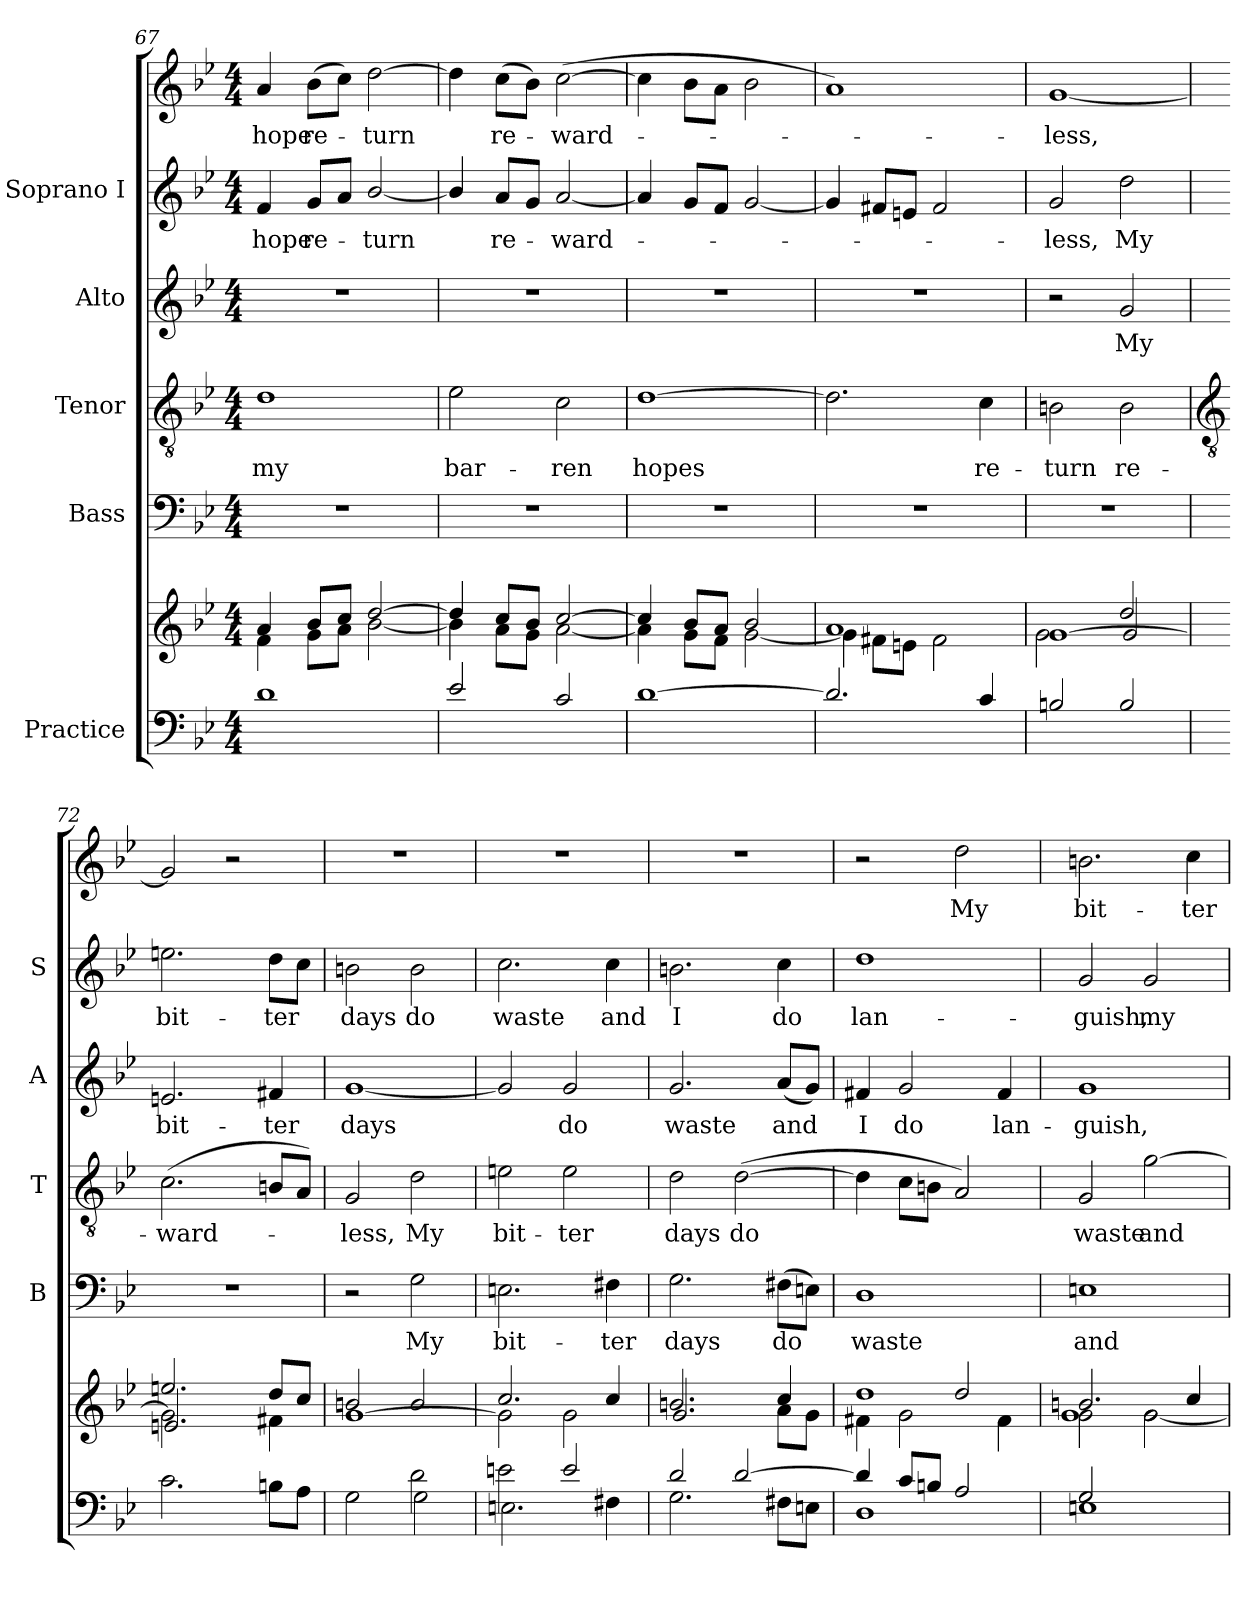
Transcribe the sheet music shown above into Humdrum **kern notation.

**kern	**kern	**kern	**text	**kern	**text	**kern	**text	**kern	**text	**kern	**text
*part5	*part5	*part4	*part4	*part3	*part3	*part2	*part2	*part1	*part1	*part1	*part1
*staff7	*staff6	*staff5	*staff5	*staff4	*staff4	*staff3	*staff3	*staff2	*staff2	*staff1	*staff1
*I"Practice	*	*I"Bass	*	*I"Tenor	*	*I"Alto	*	*I"Soprano I	*	*	*
*	*	*I'B	*	*I'T	*	*I'A	*	*I'S	*	*	*
*clefF4	*clefG2	*clefF4	*	*clefGv2	*	*clefG2	*	*clefG2	*	*clefG2	*
*k[b-e-]	*k[b-e-]	*k[b-e-]	*	*k[b-e-]	*	*k[b-e-]	*	*k[b-e-]	*	*k[b-e-]	*
*B-:	*B-:	*B-:	*	*B-:	*	*B-:	*	*B-:	*	*B-:	*
*M4/4	*M4/4	*M4/4	*	*M4/4	*	*M4/4	*	*M4/4	*	*M4/4	*
=67	=67	=67	=67	=67	=67	=67	=67	=67	=67	=67	=67
*^	*^	*	*	*	*	*	*	*	*	*	*
*	*	*	*^	*	*	*	*	*	*	*	*	*	*
!	!	!	!	!	!	!	!	!LO:LY:b	!	!	!	!LO:LY:b	!	!LO:LY:b
1d	1ryy	4a	4f	1ryy	1r	.	1d	my	1r	.	4f	hope	4a	hope
!	!	!	!	!	!	!	!	!	!	!	!	!LO:LY:b	!	!LO:LY:b
.	.	8b-/L	8gL	.	.	.	.	.	.	.	8gL	re-	(>8b-L	re-
.	.	8cc/J	8aJ	.	.	.	.	.	.	.	8aJ	.	8ccJ)	.
!	!	!	!	!	!	!	!	!	!	!	!	!LO:LY:b	!	!LO:LY:b
.	.	[2dd	[2b-\	.	.	.	.	.	.	.	[2b-/	turn	[2dd	turn
=68	=68	=68	=68	=68	=68	=68	=68	=68	=68	=68	=68	=68	=68	=68
!	!	!	!	!	!	!	!	!LO:LY:b	!	!	!	!	!	!
2e-	1ryy	4dd]	4b-\]	1ryy	1r	.	2e-	bar-	1r	.	4b-/]	.	4dd]	.
!	!	!	!	!	!	!	!	!	!	!	!	!LO:LY:b	!	!LO:LY:b
.	.	8cc/L	8aL	.	.	.	.	.	.	.	8aL	re-	(>8ccL	re-
.	.	8b-/J	8gJ	.	.	.	.	.	.	.	8gJ	.	8b-J)	.
!	!	!	!	!	!	!	!	!LO:LY:b	!	!	!	!LO:LY:b	!	!LO:LY:b
2c	.	[2cc/	[2a	.	.	.	2c	-ren	.	.	[2a	ward-	(>[2cc	ward-
=69	=69	=69	=69	=69	=69	=69	=69	=69	=69	=69	=69	=69	=69	=69
!	!	!	!	!	!	!	!	!LO:LY:b	!	!	!	!	!	!
[1d	1ryy	4cc/]	4a]	1ryy	1r	.	[1d	hopes	1r	.	4a]	.	4cc]	.
.	.	8b-/L	8gL	.	.	.	.	.	.	.	8gL	.	8b-\L	.
.	.	8a/J	8fJ	.	.	.	.	.	.	.	8fJ	.	8a\J	.
.	.	2b-/	[2g	.	.	.	.	.	.	.	[2g	.	2b-	.
=70	=70	=70	=70	=70	=70	=70	=70	=70	=70	=70	=70	=70	=70	=70
2.d]	1ryy	1a	4g\]	1ryy	1r	.	2.d]	.	1r	.	4g]	.	1a)	.
.	.	.	8f#X\L	.	.	.	.	.	.	.	8f#XL	.	.	.
.	.	.	8en\J	.	.	.	.	.	.	.	8enJ	.	.	.
.	.	.	2f#\	.	.	.	.	.	.	.	2f#	.	.	.
!	!	!	!	!	!	!	!	!LO:LY:b	!	!	!	!	!	!
4c	.	.	.	.	.	.	4c	re-	.	.	.	.	.	.
=71	=71	=71	=71	=71	=71	=71	=71	=71	=71	=71	=71	=71	=71	=71
!	!	!	!	!	!	!	!	!LO:LY:b	!	!	!	!LO:LY:b	!	!LO:LY:b
2Bn	1ryy	[1g	2g	2ryy	1r	.	2Bn	-turn	2r	.	2g	less,	[1g	less,
!	!	!	!	!	!	!	!	!LO:LY:b	!	!LO:LY:b	!	!LO:LY:b	!	!
2B	.	.	2dd/	2g	.	.	2B	re-	2g	My	2dd	My	.	.
!!LO:LB:g=z
=72	=72	=72	=72	=72	=72	=72	=72	=72	=72	=72	=72	=72	=72	=72
*	*	*	*	*	*	*	*clefGv2	*	*	*	*	*	*	*
!	!	!	!	!	!	!	!	!LO:LY:b	!	!LO:LY:b	!	!LO:LY:b	!	!
2.c\	1ryy	2g\]	2.een/	2.en	1r	.	(<2.c	-ward-	2.en	bit-	2.een	bit-	2g]	.
.	.	2ryy	.	.	.	.	.	.	.	.	.	.	2r	.
!	!	!	!	!	!	!	!	!	!	!LO:LY:b	!	!LO:LY:b	!	!
8Bn\L	.	.	8dd/L	4f#X\	.	.	8BnL	.	4f#X	-ter	8ddL	-ter	.	.
8A\J	.	.	8cc/J	.	.	.	8AJ)	.	.	.	8ccJ	.	.	.
=73	=73	=73	=73	=73	=73	=73	=73	=73	=73	=73	=73	=73	=73	=73
!	!	!	!	!	!	!	!	!LO:LY:b	!	!LO:LY:b	!	!LO:LY:b	!	!
2G\	2ryy	1ryy	2bn/	[1g	2r	.	2G	less,	[1g	days	2bn	days	1r	.
!	!	!	!	!	!	!LO:LY:b	!	!LO:LY:b	!	!	!	!LO:LY:b	!	!
2d\	2G	.	2b/	.	2G	My	2d	My	.	.	2b	do	.	.
=74	=74	=74	=74	=74	=74	=74	=74	=74	=74	=74	=74	=74	=74	=74
!	!	!	!	!	!	!LO:LY:b	!	!LO:LY:b	!	!	!	!LO:LY:b	!	!
2en\	2.En	1ryy	2.cc/	2g\]	2.En	bit-	2en	bit-	2g]	.	2.cc	waste	1r	.
!	!	!	!	!	!	!	!	!LO:LY:b	!	!LO:LY:b	!	!	!	!
2e/	.	.	.	2g\	.	.	2e	-ter	2g	do	.	.	.	.
!	!	!	!	!	!	!LO:LY:b	!	!	!	!	!	!LO:LY:b	!	!
.	4F#X	.	4cc/	.	4F#X	-ter	.	.	.	.	4cc	and	.	.
=75	=75	=75	=75	=75	=75	=75	=75	=75	=75	=75	=75	=75	=75	=75
!	!	!	!	!	!	!LO:LY:b	!	!LO:LY:b	!	!LO:LY:b	!	!LO:LY:b	!	!
2d/	2.G	1ryy	2.bn/	2.g	2.G	days	2d	days	2.g	waste	2.bn	I	1r	.
!	!	!	!	!	!	!	!	!LO:LY:b	!	!	!	!	!	!
[2d/	.	.	.	.	.	.	(>[2d	do	.	.	.	.	.	.
!	!	!	!	!	!	!LO:LY:b	!	!	!	!LO:LY:b	!	!LO:LY:b	!	!
.	8F#XL	.	4cc/	8a\L	(>8F#XL	do	.	.	(<8aL	and	4cc	do	.	.
.	8EnJ	.	.	8g\J	8EnJ)	.	.	.	8gJ)	.	.	.	.	.
=76	=76	=76	=76	=76	=76	=76	=76	=76	=76	=76	=76	=76	=76	=76
!	!	!	!	!	!	!LO:LY:b	!	!	!	!LO:LY:b	!	!LO:LY:b	!	!
4d/]	1D	2ryy	1dd/	4f#X\	1D	waste	4d]	.	4f#X	I	1dd	lan-	2r	.
!	!	!	!	!	!	!	!	!	!	!LO:LY:b	!	!	!	!
8c/L	.	.	.	2g\	.	.	8cL	.	2g	do	.	.	.	.
8Bn/J	.	.	.	.	.	.	8BnJ	.	.	.	.	.	.	.
!	!	!	!	!	!	!	!	!	!	!	!	!	!	!LO:LY:b
2A/	.	2dd/	.	.	.	.	2A)	.	.	.	.	.	2dd	My
!	!	!	!	!	!	!	!	!	!	!LO:LY:b	!	!	!	!
.	.	.	.	4f#\	.	.	.	.	4f#	lan-	.	.	.	.
=77	=77	=77	=77	=77	=77	=77	=77	=77	=77	=77	=77	=77	=77	=77
*	*	*	*	*^	*	*	*	*	*	*	*	*	*	*
!	!	!	!	!	!	!	!LO:LY:b	!	!LO:LY:b	!	!LO:LY:b	!	!LO:LY:b	!	!LO:LY:b
2G/	1En	2.bn/	2g\	1g	2ryy	1En	and	2G	waste	1g	-guish,	2g	guish,	2.bn	-bit-
!	!	!	!	!	!	!	!	!	!LO:LY:b	!	!	!	!LO:LY:b	!	!
2ryy	.	.	2g\	.	[2g\	.	.	[2g	and	.	.	2g	my	.	.
!	!	!	!	!	!	!	!	!	!	!	!	!	!	!	!LO:LY:b
.	.	4cc/	.	.	.	.	.	.	.	.	.	.	.	4cc	-ter
*v	*v	*	*	*	*	*	*	*	*	*	*	*	*	*	*
*	*v	*v	*v	*v	*	*	*	*	*	*	*	*	*	*
=	=	=	=	=	=	=	=	=	=	=	=
*-	*-	*-	*-	*-	*-	*-	*-	*-	*-	*-	*-
